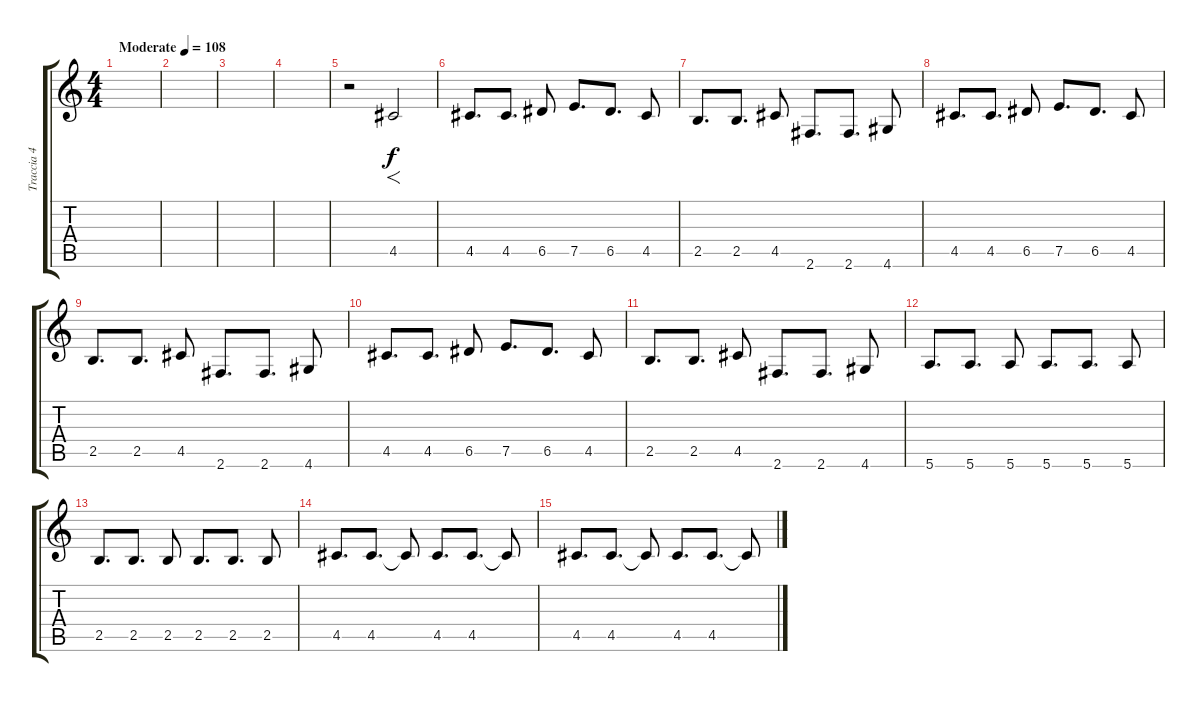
\track ("Traccia 4" "Traccia 4") {instrument electricguitarjazz}
\staff {score tabs}
\tuning (E4 B3 G3 D3 A2 E2) {hide}
\ts (4 4)
\tempo (108 "Moderate")
\clef g2
\ks c
|
|
|
|
r.2 4.5.2{f} |
4.5.8{d} 4.5.8{d} 6.5.8 7.5.8{d} 6.5.8{d} 4.5.8 |
2.5.8{d} 2.5.8{d} 4.5.8 2.6.8{d} 2.6.8{d} 4.6.8 |
4.5.8{d} 4.5.8{d} 6.5.8 7.5.8{d} 6.5.8{d} 4.5.8 |
2.5.8{d} 2.5.8{d} 4.5.8 2.6.8{d} 2.6.8{d} 4.6.8 |
4.5.8{d} 4.5.8{d} 6.5.8 7.5.8{d} 6.5.8{d} 4.5.8 |
2.5.8{d} 2.5.8{d} 4.5.8 2.6.8{d} 2.6.8{d} 4.6.8 |
5.6.8{d} 5.6.8{d} 5.6.8 5.6.8{d} 5.6.8{d} 5.6.8 |
2.5.8{d} 2.5.8{d} 2.5.8 2.5.8{d} 2.5.8{d} 2.5.8 |
4.5.8{d} 4.5.8{d} 4.5{t}.8 4.5.8{d} 4.5.8{d} 4.5{t}.8 |
4.5.8{d} 4.5.8{d} 4.5{t}.8 4.5.8{d} 4.5.8{d} 4.5{t}.8
